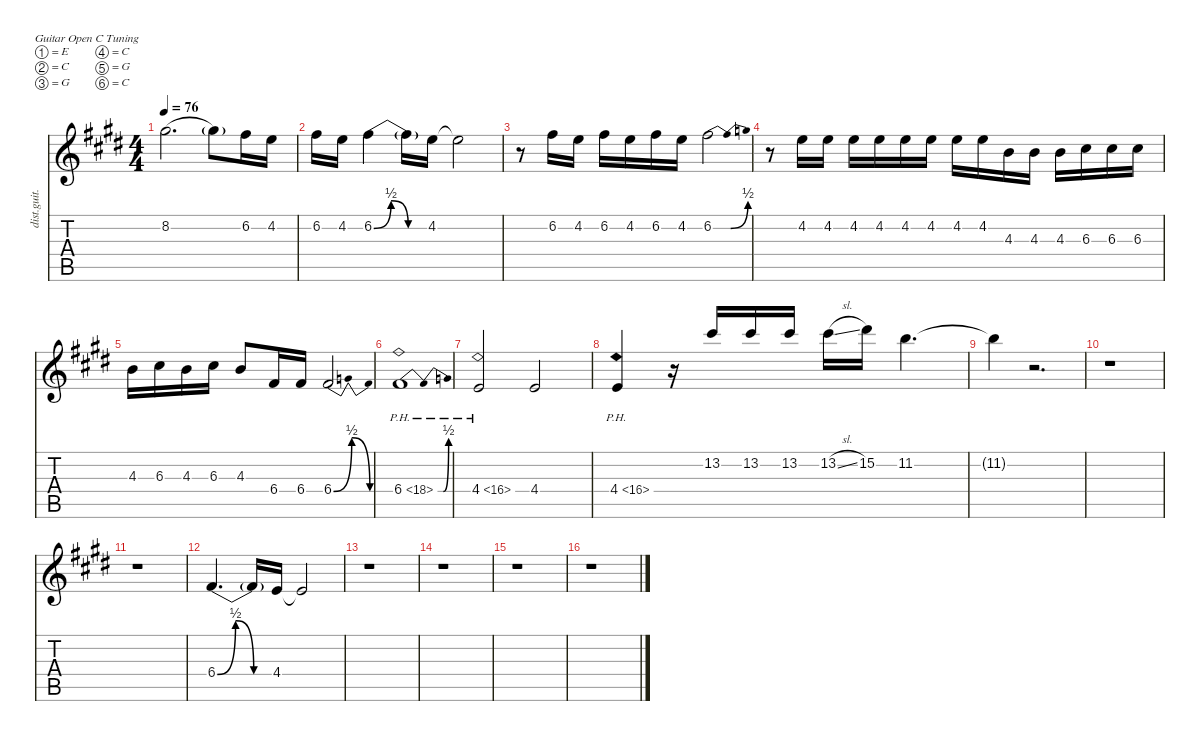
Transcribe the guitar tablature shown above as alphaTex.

\defaultSystemsLayout 4
\hideDynamics
\bracketExtendMode nobrackets
\otherSystemsTrackNameOrientation horizontal
\track ("Guitar 2" "dist.guit.") {defaultSystemsLayout 8 instrument distortionguitar}
\staff {score tabs}
\tuning (E4 C4 G3 C3 G2 C2)
\ts (4 4)
\tempo 76
\clef g2
\ks e
8.2{be (hold 0 0 60 0) t acc #}.2{d dy f beam Down} 8.2{be (hold 0 0 60 0) t acc #}.8{beam Down} 6.2{acc #}.16{beam Down} 4.2{acc forcenatural}.16{beam Down} |
6.2{acc #}.16{beam Down} 4.2{acc forcenatural}.16{beam Down} 6.2{be (bendrelease 0 0 30 2 30 2 60 0) acc #}.4{beam Down} 6.2{be (hold 0 0 60 0) t acc #}.16{beam Down} 4.2{acc forcenatural}.16{beam Down} 4.2{t acc forcenatural}.2{beam Down} |
r.8{beam Down} 6.2{acc #}.16{beam Down} 4.2{acc forcenatural}.16{beam Down} 6.2{acc #}.16{beam Down} 4.2{acc forcenatural}.16{beam Down} 6.2{acc #}.16{beam Down} 4.2{acc forcenatural}.16{beam Down} 6.2{be (bendrelease 0 0 11.0000004 2 18.9999996 2 7.0000002 0) acc #}.2{beam Down} |
r.8{beam Down} 4.2{acc forcenatural}.16{beam Down} 4.2{acc forcenatural}.16{beam Down} 4.2{acc forcenatural}.16{beam Down} 4.2{acc forcenatural}.16{beam Down} 4.2{acc forcenatural}.16{beam Down} 4.2{acc forcenatural}.16{beam Down} 4.2{acc forcenatural}.16{beam Down} 4.2{acc forcenatural}.16{beam Down} 4.3{acc forcenatural}.16{beam Down} 4.3{acc forcenatural}.16{beam Down} 4.3{acc forcenatural}.16{beam Down} 6.3{acc #}.16{beam Down} 6.3{acc #}.16{beam Down} 6.3{acc #}.16{beam Down} |
4.3{acc forcenatural}.16{beam Down} 6.3{acc #}.16{beam Down} 4.3{acc forcenatural}.16{beam Down} 6.3{acc #}.16{beam Down} 4.3{acc forcenatural}.8{beam Up} 6.4{acc #}.16{beam Up} 6.4{acc #}.16{beam Up} 6.4{be (bendrelease 0 0 9.999999599999999 2 19.999999199999998 2 30 0) acc #}.2{beam Up} |
6.4{be (bendrelease 0 0 7.999999799999999 2 31.999999199999998 2 3 0) ph 12 acc #}.1{beam Down} |
4.4{ph 12 acc forcenatural}.2{beam Up} 4.4{acc forcenatural}.2{beam Up} |
4.4{ph 12 acc forcenatural}.4{beam Up} r.16{beam Up} 13.2{acc #}.16{beam Down} 13.2{acc #}.16{beam Down} 13.2{acc #}.16{beam Down} 13.2{sl acc #}.16{beam Down} 15.2{acc #}.16{beam Down} 11.2{acc forcenatural}.4{d beam Down} |
11.2{t acc forcenatural}.4{beam Down} r.2{d beam Down} |
r.1{beam Down} |
r.1{beam Down} |
6.4{be (bendrelease 0 0 30 2 30 2 60 0) acc #}.4{d beam Up} 6.4{be (hold 0 0 60 0) t acc #}.16{beam Up} 4.4{acc forcenatural}.16{beam Up} 4.4{t acc forcenatural}.2{beam Up} |
r.1{beam Down} |
r.1{beam Down} |
r.1{beam Down} |
r.1{beam Down}
